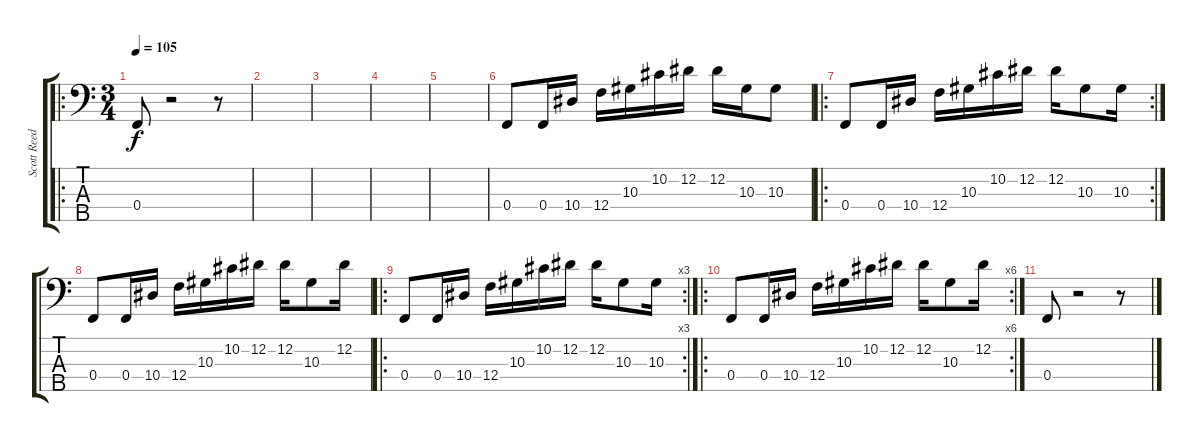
\track ("Scott Reeder" "Scott Reed") {instrument electricbassfinger}
\staff {score tabs}
\tuning (Ab2 Eb2 Bb1 F1 C1) {hide}
\ro
\ts (3 4)
\tempo 105
\clef f4
\ks c
0.4.8{dy f} r.2 r.8 |
|
|
|
|
0.4.8 0.4.16 10.4.16 12.4.16 10.3.16 10.2.16 12.2.16 12.2.16 10.3.16 10.3.8 |
\ro
\rc 2
0.4.8 0.4.16 10.4.16 12.4.16 10.3.16 10.2.16 12.2.16 12.2.16 10.3.8 10.3.16 |
0.4.8 0.4.16 10.4.16 12.4.16 10.3.16 10.2.16 12.2.16 12.2.16 10.3.8 12.2.16 |
\ro
\rc 3
0.4.8 0.4.16 10.4.16 12.4.16 10.3.16 10.2.16 12.2.16 12.2.16 10.3.8 10.3.16 |
\ro
\rc 6
0.4.8 0.4.16 10.4.16 12.4.16 10.3.16 10.2.16 12.2.16 12.2.16 10.3.8 12.2.16 |
0.4.8 r.2 r.8
